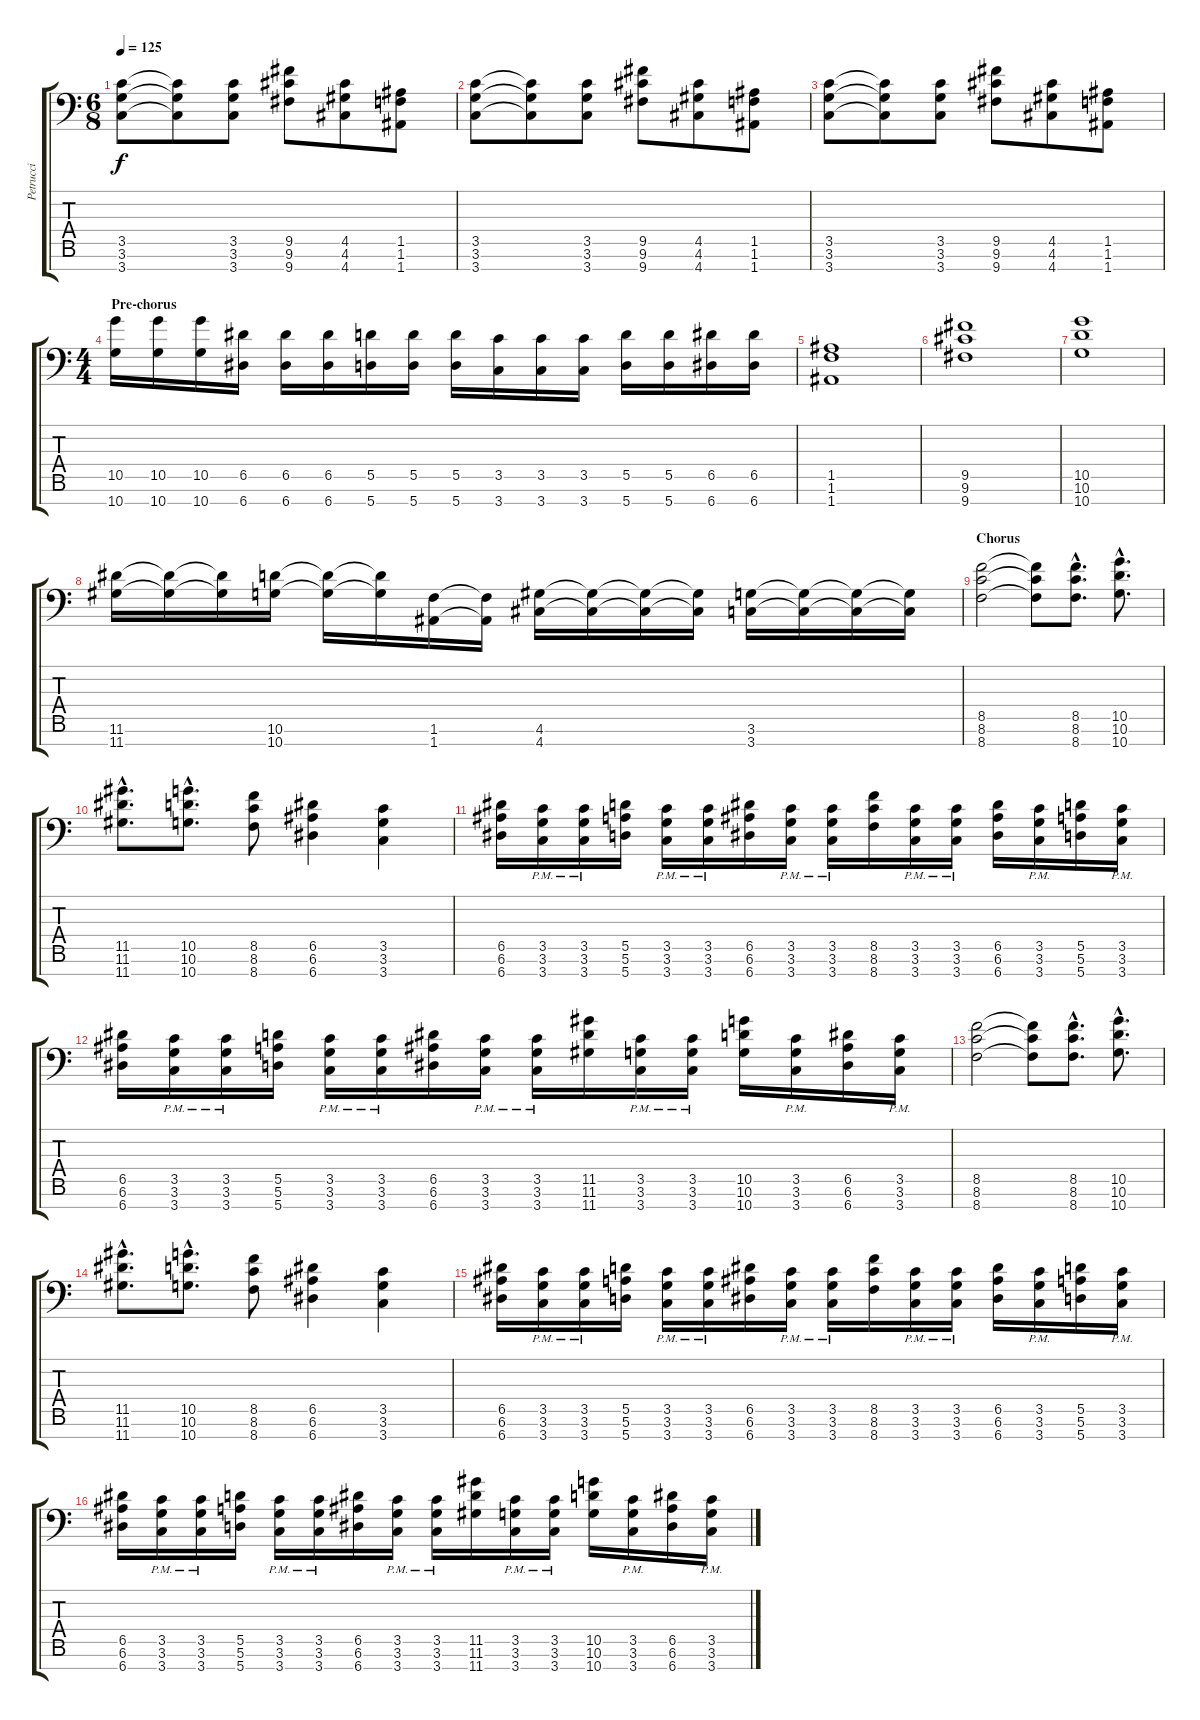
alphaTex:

\track ("Petrucci" "Petrucci") {instrument distortionguitar}
\staff {score tabs}
\tuning (E4 B3 G3 D3 A2 E2 A1) {hide}
\ts (6 8)
\tempo 125
\clef f4
\ks c
(3.5 3.6 3.7).8{dy f} (3.5{t} 3.6{t} 3.7{t}).8 (3.5 3.6 3.7).8 (9.5 9.6 9.7).8 (4.5 4.6 4.7).8 (1.5 1.6 1.7).8 |
(3.5 3.6 3.7).8 (3.5{t} 3.6{t} 3.7{t}).8 (3.5 3.6 3.7).8 (9.5 9.6 9.7).8 (4.5 4.6 4.7).8 (1.5 1.6 1.7).8 |
(3.5 3.6 3.7).8 (3.5{t} 3.6{t} 3.7{t}).8 (3.5 3.6 3.7).8 (9.5 9.6 9.7).8 (4.5 4.6 4.7).8 (1.5 1.6 1.7).8 |
\ts (4 4)
\section ("" " Pre-chorus")
(10.5 10.7).16 (10.5 10.7).16 (10.5 10.7).16 (6.5 6.7).16 (6.5 6.7).16 (6.5 6.7).16 (5.5 5.7).16 (5.5 5.7).16 (5.5 5.7).16 (3.5 3.7).16 (3.5 3.7).16 (3.5 3.7).16 (5.5 5.7).16 (5.5 5.7).16 (6.5 6.7).16 (6.5 6.7).16 |
(1.5 1.6 1.7).1 |
(9.5 9.6 9.7).1 |
(10.5 10.6 10.7).1 |
(11.6 11.7).16 (11.6{t} 11.7{t}).16 (11.6{t} 11.7{t}).16 (10.6 10.7).16 (10.6{t} 10.7{t}).16 (10.6{t} 10.7{t}).16 (1.6 1.7).16 (1.6{t} 1.7{t}).16 (4.6 4.7).16 (4.6{t} 4.7{t}).16 (4.6{t} 4.7{t}).16 (4.6{t} 4.7{t}).16 (3.6 3.7).16 (3.6{t} 3.7{t}).16 (3.6{t} 3.7{t}).16 (3.6{t} 3.7{t}).16 |
\section ("" "Chorus")
(8.5 8.6 8.7).2 (8.5{t} 8.6{t} 8.7{t}).8 (8.5{hac} 8.6{hac} 8.7{hac}).8{d} (10.5{hac} 10.6{hac} 10.7{hac}).8{d} |
(11.5{hac} 11.6{hac} 11.7{hac}).8{d} (10.5{hac} 10.6{hac} 10.7{hac}).8{d} (8.5 8.6 8.7).8 (6.5 6.6 6.7).4 (3.5 3.6 3.7).4 |
(6.5 6.6 6.7).16 (3.5{pm} 3.6{pm} 3.7{pm}).16 (3.5{pm} 3.6{pm} 3.7{pm}).16 (5.5 5.6 5.7).16 (3.5{pm} 3.6{pm} 3.7{pm}).16 (3.5{pm} 3.6{pm} 3.7{pm}).16 (6.5 6.6 6.7).16 (3.5{pm} 3.6{pm} 3.7{pm}).16 (3.5{pm} 3.6{pm} 3.7{pm}).16 (8.5 8.6 8.7).16 (3.5{pm} 3.6{pm} 3.7{pm}).16 (3.5{pm} 3.6{pm} 3.7{pm}).16 (6.5 6.6 6.7).16 (3.5{pm} 3.6{pm} 3.7{pm}).16 (5.5 5.6 5.7).16 (3.5{pm} 3.6{pm} 3.7{pm}).16 |
(6.5 6.6 6.7).16 (3.5{pm} 3.6{pm} 3.7{pm}).16 (3.5{pm} 3.6{pm} 3.7{pm}).16 (5.5 5.6 5.7).16 (3.5{pm} 3.6{pm} 3.7{pm}).16 (3.5{pm} 3.6{pm} 3.7{pm}).16 (6.5 6.6 6.7).16 (3.5{pm} 3.6{pm} 3.7{pm}).16 (3.5{pm} 3.6{pm} 3.7{pm}).16 (11.5 11.6 11.7).16 (3.5{pm} 3.6{pm} 3.7{pm}).16 (3.5{pm} 3.6{pm} 3.7{pm}).16 (10.5 10.6 10.7).16 (3.5{pm} 3.6{pm} 3.7{pm}).16 (6.5 6.6 6.7).16 (3.5{pm} 3.6{pm} 3.7{pm}).16 |
(8.5 8.6 8.7).2 (8.5{t} 8.6{t} 8.7{t}).8 (8.5{hac} 8.6{hac} 8.7{hac}).8{d} (10.5{hac} 10.6{hac} 10.7{hac}).8{d} |
(11.5{hac} 11.6{hac} 11.7{hac}).8{d} (10.5{hac} 10.6{hac} 10.7{hac}).8{d} (8.5 8.6 8.7).8 (6.5 6.6 6.7).4 (3.5 3.6 3.7).4 |
(6.5 6.6 6.7).16 (3.5{pm} 3.6{pm} 3.7{pm}).16 (3.5{pm} 3.6{pm} 3.7{pm}).16 (5.5 5.6 5.7).16 (3.5{pm} 3.6{pm} 3.7{pm}).16 (3.5{pm} 3.6{pm} 3.7{pm}).16 (6.5 6.6 6.7).16 (3.5{pm} 3.6{pm} 3.7{pm}).16 (3.5{pm} 3.6{pm} 3.7{pm}).16 (8.5 8.6 8.7).16 (3.5{pm} 3.6{pm} 3.7{pm}).16 (3.5{pm} 3.6{pm} 3.7{pm}).16 (6.5 6.6 6.7).16 (3.5{pm} 3.6{pm} 3.7{pm}).16 (5.5 5.6 5.7).16 (3.5{pm} 3.6{pm} 3.7{pm}).16 |
(6.5 6.6 6.7).16 (3.5{pm} 3.6{pm} 3.7{pm}).16 (3.5{pm} 3.6{pm} 3.7{pm}).16 (5.5 5.6 5.7).16 (3.5{pm} 3.6{pm} 3.7{pm}).16 (3.5{pm} 3.6{pm} 3.7{pm}).16 (6.5 6.6 6.7).16 (3.5{pm} 3.6{pm} 3.7{pm}).16 (3.5{pm} 3.6{pm} 3.7{pm}).16 (11.5 11.6 11.7).16 (3.5{pm} 3.6{pm} 3.7{pm}).16 (3.5{pm} 3.6{pm} 3.7{pm}).16 (10.5 10.6 10.7).16 (3.5{pm} 3.6{pm} 3.7{pm}).16 (6.5 6.6 6.7).16 (3.5{pm} 3.6{pm} 3.7{pm}).16
